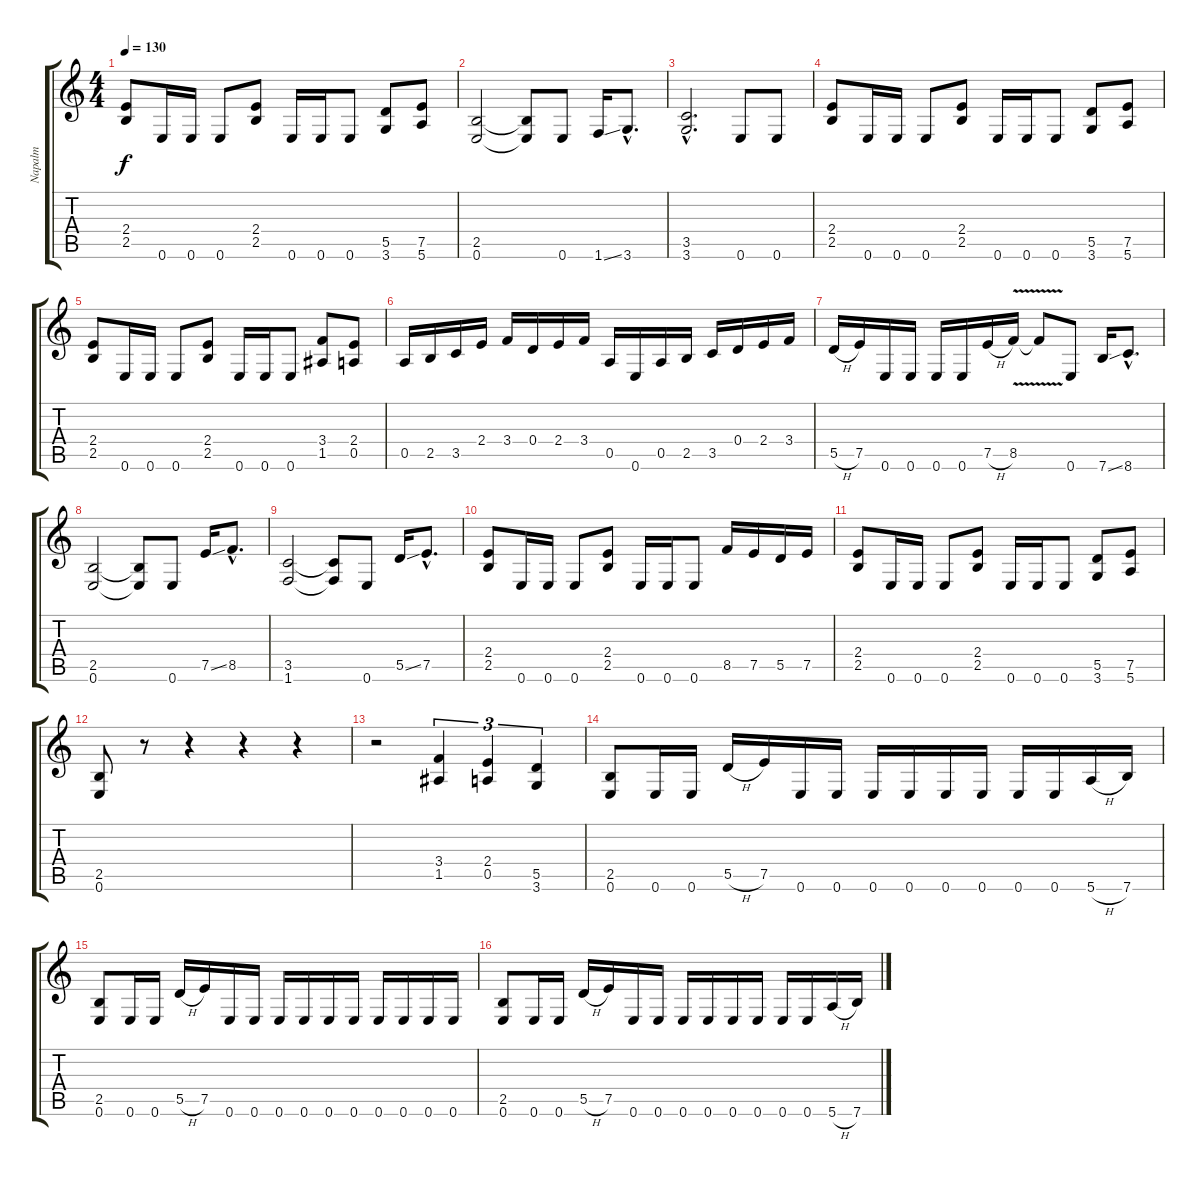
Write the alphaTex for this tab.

\track ("Napalm" "Napalm") {instrument overdrivenguitar}
\staff {score tabs}
\tuning (E4 B3 G3 D3 A2 E2) {hide}
\ts (4 4)
\tempo 130
\clef g2
\ks c
(2.4 2.5).8{dy f} 0.6.16 0.6.16 0.6.8 (2.4 2.5).8 0.6.16 0.6.16 0.6.8 (5.5 3.6).8 (7.5 5.6).8 |
(2.5 0.6).2 (2.5{t} 0.6{t}).8 0.6.8 1.6{ss}.16 3.6{hac}.8{d} |
(3.5{hac} 3.6{hac}).2{d} 0.6.8 0.6.8 |
(2.4 2.5).8 0.6.16 0.6.16 0.6.8 (2.4 2.5).8 0.6.16 0.6.16 0.6.8 (5.5 3.6).8 (7.5 5.6).8 |
(2.4 2.5).8 0.6.16 0.6.16 0.6.8 (2.4 2.5).8 0.6.16 0.6.16 0.6.8 (3.4 1.5).8 (2.4 0.5).8 |
0.5.16 2.5.16 3.5.16 2.4.16 3.4.16 0.4.16 2.4.16 3.4.16 0.5.16 0.6.16 0.5.16 2.5.16 3.5.16 0.4.16 2.4.16 3.4.16 |
5.5{h}.16 7.5.16 0.6.16 0.6.16 0.6.16 0.6.16 7.5{h}.16 8.5{v}.16 8.5{t}.8 0.6.8 7.6{ss}.16 8.6{hac}.8{d} |
(2.5 0.6).2 (2.5{t} 0.6{t}).8 0.6.8 7.5{ss}.16 8.5{hac}.8{d} |
(3.5 1.6).2 (3.5{t} 1.6{t}).8 0.6.8 5.5{ss}.16 7.5{hac}.8{d} |
(2.4 2.5).8 0.6.16 0.6.16 0.6.8 (2.4 2.5).8 0.6.16 0.6.16 0.6.8 8.5.16 7.5.16 5.5.16 7.5.16 |
(2.4 2.5).8 0.6.16 0.6.16 0.6.8 (2.4 2.5).8 0.6.16 0.6.16 0.6.8 (5.5 3.6).8 (7.5 5.6).8 |
(2.5 0.6).8 r.8 r.4 r.4 r.4 |
r.2 (3.4 1.5).4{tu (3 2)} (2.4 0.5).4{tu (3 2)} (5.5 3.6).4{tu (3 2)} |
(2.5 0.6).8 0.6.16 0.6.16 5.5{h}.16 7.5.16 0.6.16 0.6.16 0.6.16 0.6.16 0.6.16 0.6.16 0.6.16 0.6.16 5.6{h}.16 7.6.16 |
(2.5 0.6).8 0.6.16 0.6.16 5.5{h}.16 7.5.16 0.6.16 0.6.16 0.6.16 0.6.16 0.6.16 0.6.16 0.6.16 0.6.16 0.6.16 0.6.16 |
(2.5 0.6).8 0.6.16 0.6.16 5.5{h}.16 7.5.16 0.6.16 0.6.16 0.6.16 0.6.16 0.6.16 0.6.16 0.6.16 0.6.16 5.6{h}.16 7.6.16
